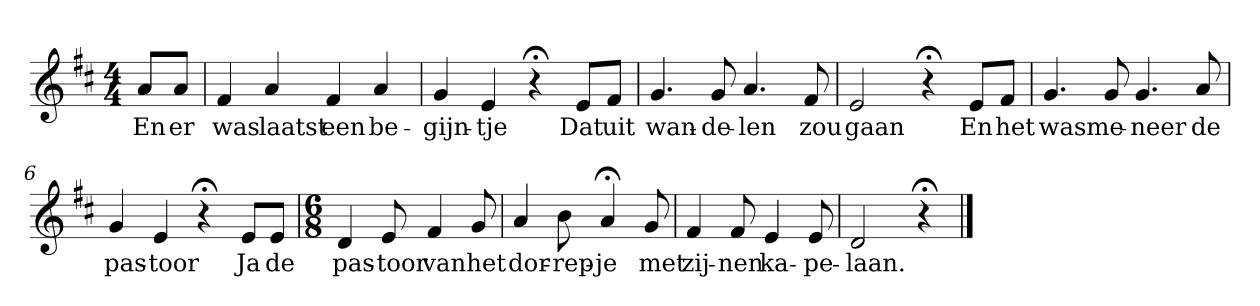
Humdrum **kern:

**kern	**text
*part1	*part1
*staff1	*staff1
*k[f#c#]	*
*D:	*
*M4/4	*
*MM120	*
=	=
8aL	En
8aJ	er
=1	=1
4f#	was
4a	laatst
4f#	een
4a	be-
=2	=2
4g	-gijn-
4e	-tje
4r;<	.
8eL	Dat
8f#J	uit
=3	=3
4.g	wan-
8g	-de-
4.a	-len
8f#	zou
=4	=4
2e	gaan
4r;<	.
8eL	En
8f#J	het
=5	=5
4.g	was
8g	me-
4.g	-neer
8a	de
=6	=6
4g	pas-
4e	-toor
4r;<	.
8eL	Ja
8eJ	de
=7	=7
*M6/8	*
4d	pas-
8e	-toor
4f#	van
8g	het
=8	=8
4a	dor-
8b	-rep-
4a;<	-je
8g	met
=9	=9
4f#	zij-
8f#	-nen
4e	ka-
8e	-pe-
=10	=10
2d	-laan.
4r;<	.
==	==
*-	*-
